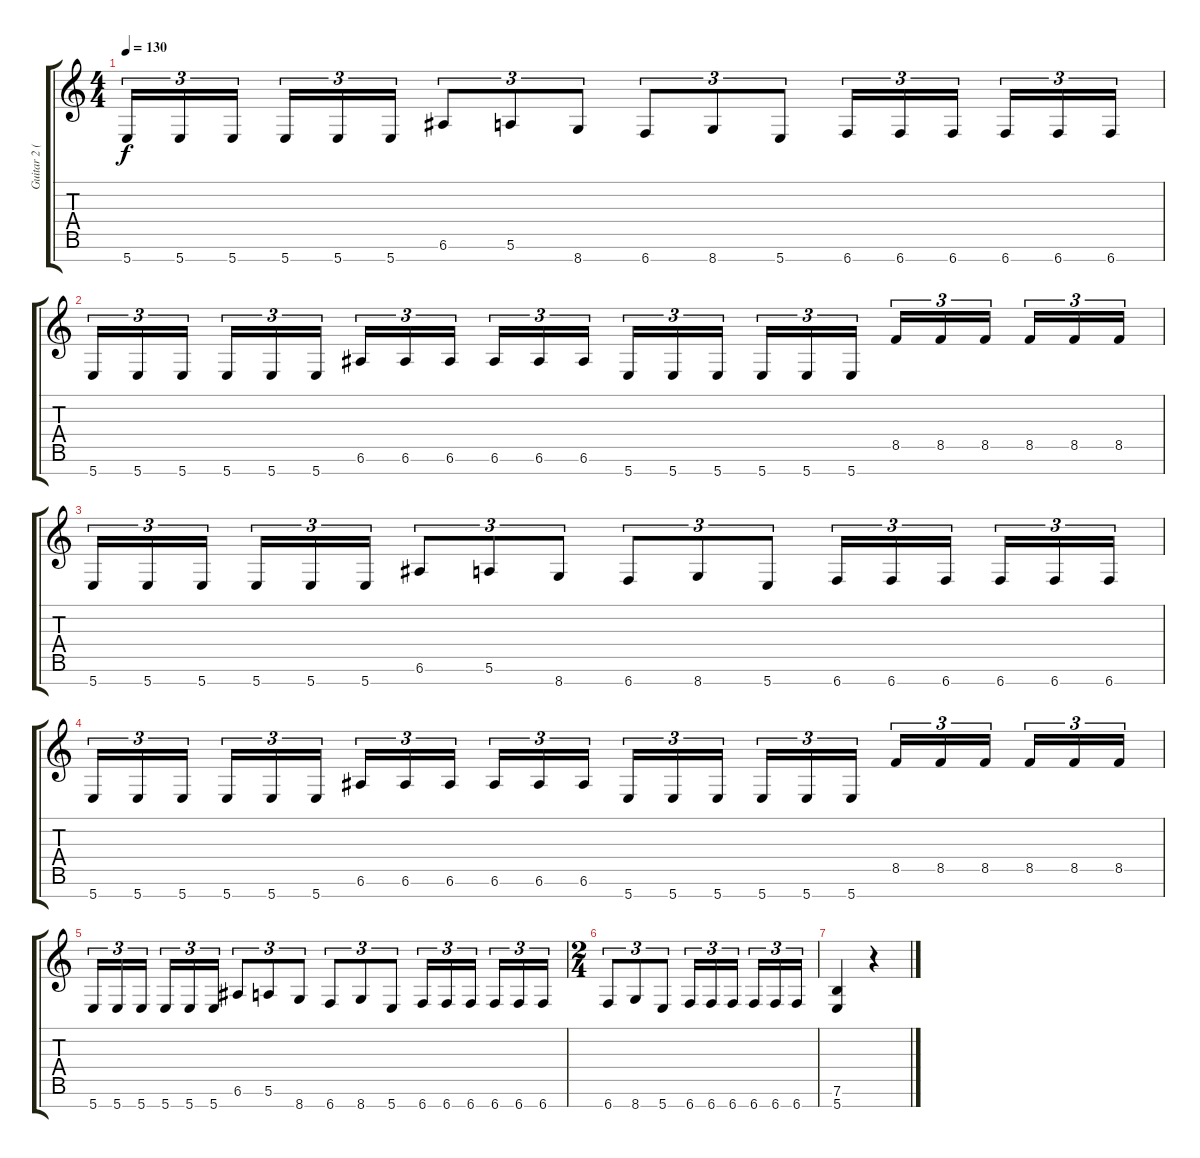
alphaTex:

\track ("Guitar 2 (7 String)" "Guitar 2 (") {instrument overdrivenguitar}
\staff {score tabs}
\tuning (E4 B3 G3 D3 A2 E2 B1) {hide}
\ts (4 4)
\tempo 130
\clef g2
\ks c
5.7.16{tu (3 2) dy f} 5.7.16{tu (3 2)} 5.7.16{tu (3 2)} 5.7.16{tu (3 2)} 5.7.16{tu (3 2)} 5.7.16{tu (3 2)} 6.6.8{tu (3 2)} 5.6.8{tu (3 2)} 8.7.8{tu (3 2)} 6.7.8{tu (3 2)} 8.7.8{tu (3 2)} 5.7.8{tu (3 2)} 6.7.16{tu (3 2)} 6.7.16{tu (3 2)} 6.7.16{tu (3 2)} 6.7.16{tu (3 2)} 6.7.16{tu (3 2)} 6.7.16{tu (3 2)} |
5.7.16{tu (3 2)} 5.7.16{tu (3 2)} 5.7.16{tu (3 2)} 5.7.16{tu (3 2)} 5.7.16{tu (3 2)} 5.7.16{tu (3 2)} 6.6.16{tu (3 2)} 6.6.16{tu (3 2)} 6.6.16{tu (3 2)} 6.6.16{tu (3 2)} 6.6.16{tu (3 2)} 6.6.16{tu (3 2)} 5.7.16{tu (3 2)} 5.7.16{tu (3 2)} 5.7.16{tu (3 2)} 5.7.16{tu (3 2)} 5.7.16{tu (3 2)} 5.7.16{tu (3 2)} 8.5.16{tu (3 2)} 8.5.16{tu (3 2)} 8.5.16{tu (3 2)} 8.5.16{tu (3 2)} 8.5.16{tu (3 2)} 8.5.16{tu (3 2)} |
5.7.16{tu (3 2)} 5.7.16{tu (3 2)} 5.7.16{tu (3 2)} 5.7.16{tu (3 2)} 5.7.16{tu (3 2)} 5.7.16{tu (3 2)} 6.6.8{tu (3 2)} 5.6.8{tu (3 2)} 8.7.8{tu (3 2)} 6.7.8{tu (3 2)} 8.7.8{tu (3 2)} 5.7.8{tu (3 2)} 6.7.16{tu (3 2)} 6.7.16{tu (3 2)} 6.7.16{tu (3 2)} 6.7.16{tu (3 2)} 6.7.16{tu (3 2)} 6.7.16{tu (3 2)} |
5.7.16{tu (3 2)} 5.7.16{tu (3 2)} 5.7.16{tu (3 2)} 5.7.16{tu (3 2)} 5.7.16{tu (3 2)} 5.7.16{tu (3 2)} 6.6.16{tu (3 2)} 6.6.16{tu (3 2)} 6.6.16{tu (3 2)} 6.6.16{tu (3 2)} 6.6.16{tu (3 2)} 6.6.16{tu (3 2)} 5.7.16{tu (3 2)} 5.7.16{tu (3 2)} 5.7.16{tu (3 2)} 5.7.16{tu (3 2)} 5.7.16{tu (3 2)} 5.7.16{tu (3 2)} 8.5.16{tu (3 2)} 8.5.16{tu (3 2)} 8.5.16{tu (3 2)} 8.5.16{tu (3 2)} 8.5.16{tu (3 2)} 8.5.16{tu (3 2)} |
5.7.16{tu (3 2)} 5.7.16{tu (3 2)} 5.7.16{tu (3 2)} 5.7.16{tu (3 2)} 5.7.16{tu (3 2)} 5.7.16{tu (3 2)} 6.6.8{tu (3 2)} 5.6.8{tu (3 2)} 8.7.8{tu (3 2)} 6.7.8{tu (3 2)} 8.7.8{tu (3 2)} 5.7.8{tu (3 2)} 6.7.16{tu (3 2)} 6.7.16{tu (3 2)} 6.7.16{tu (3 2)} 6.7.16{tu (3 2)} 6.7.16{tu (3 2)} 6.7.16{tu (3 2)} |
\ts (2 4)
6.7.8{tu (3 2)} 8.7.8{tu (3 2)} 5.7.8{tu (3 2)} 6.7.16{tu (3 2)} 6.7.16{tu (3 2)} 6.7.16{tu (3 2)} 6.7.16{tu (3 2)} 6.7.16{tu (3 2)} 6.7.16{tu (3 2)} |
(7.6 5.7).4 r.4
